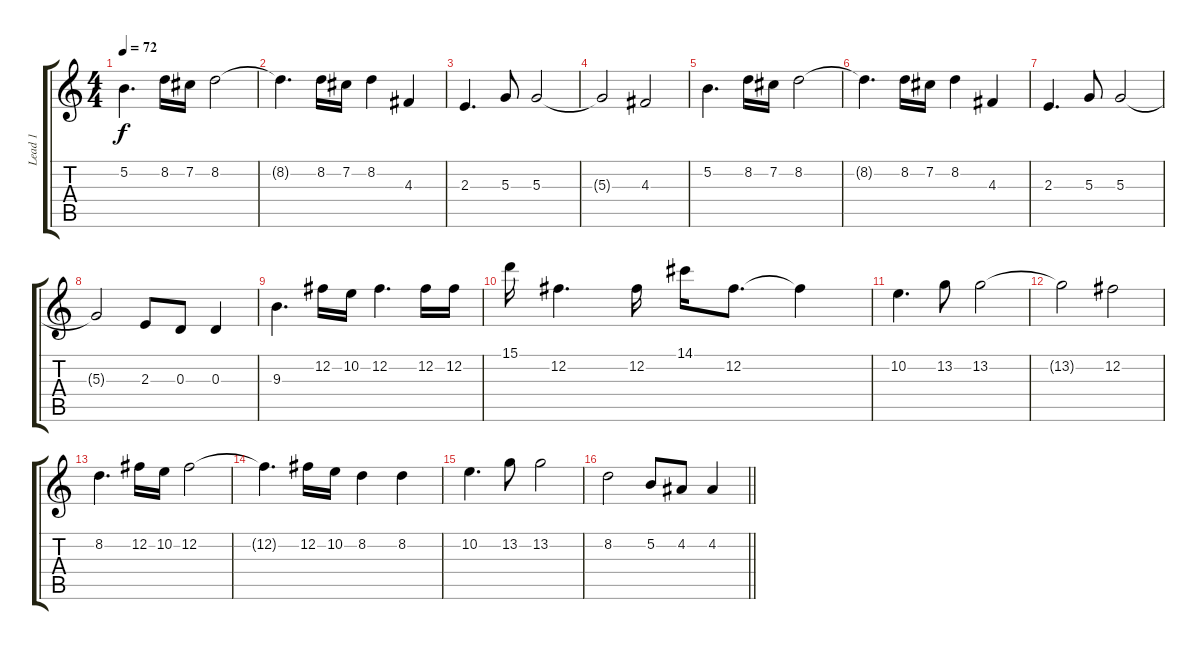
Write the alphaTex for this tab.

\track ("Lead 1" "Lead 1") {instrument distortionguitar}
\staff {score tabs}
\tuning (B3 Gb3 D3 A2 E2 B1) {hide}
\ts (4 4)
\tempo 72
\clef g2
\ks c
5.2.4{d dy f} 8.2.16 7.2.16 8.2.2 |
8.2{t}.4{d} 8.2.16 7.2.16 8.2.4 4.3.4 |
2.3.4{d} 5.3.8 5.3.2 |
5.3{t}.2 4.3.2 |
5.2.4{d} 8.2.16 7.2.16 8.2.2 |
8.2{t}.4{d} 8.2.16 7.2.16 8.2.4 4.3.4 |
2.3.4{d} 5.3.8 5.3.2 |
5.3{t}.2 2.3.8 0.3.8 0.3.4 |
9.3.4{d} 12.2.16 10.2.16 12.2.4{d} 12.2.16 12.2.16 |
15.1.16 12.2.4{d} 12.2.16 14.1.16 12.2.8{d} 12.2{t}.4 |
10.2.4{d} 13.2.8 13.2.2 |
13.2{t}.2 12.2.2 |
8.2.4{d} 12.2.16 10.2.16 12.2.2 |
12.2{t}.4{d} 12.2.16 10.2.16 8.2.4 8.2.4 |
10.2.4{d} 13.2.8 13.2.2 |
\barLineRight lightlight
8.2.2 5.2.8 4.2.8 4.2.4
